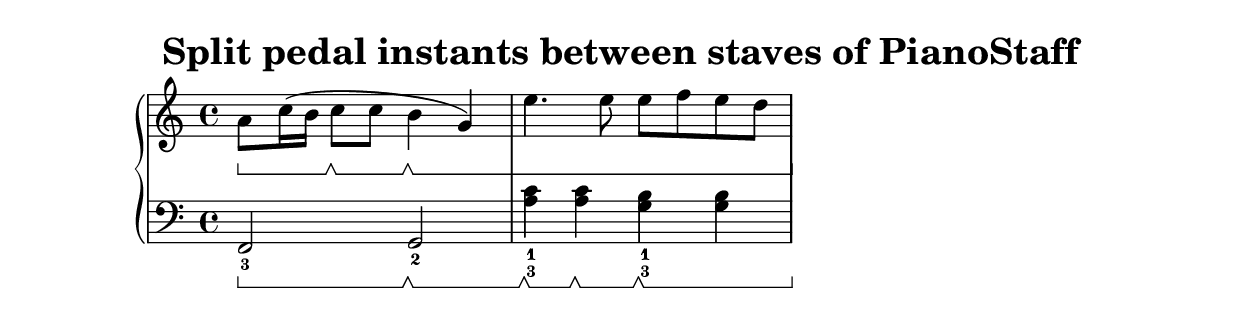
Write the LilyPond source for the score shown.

\version "2.19.20"
\header {                                   % header added manually
	title = "Split pedal instants between staves of PianoStaff"
}
upper = \relative c'' {
  \clef treble
a8 \sustainOn c16( b c8\sustainOff\sustainOn c b4 \sustainOff\sustainOn g) | 
 e'4. e8 e f e d |
}
lower = \relative c, {
  \clef bass
  \key c \major
  \time 4/4
    \set PianoStaff.pedalSustainStyle = #'bracket
   f2_3\sustainOn g_2\sustainOff\sustainOn |  
 <a'_3 c_1>4\sustainOff\sustainOn <a c>\sustainOff\sustainOn <g_3\sustainOff\sustainOn b_1 >\sustainOff\sustainOn <g b> |
}
\score {
  \new PianoStaff <<
    \new Staff = "upper" \upper
    \new Staff = "lower" \lower
  >>
}